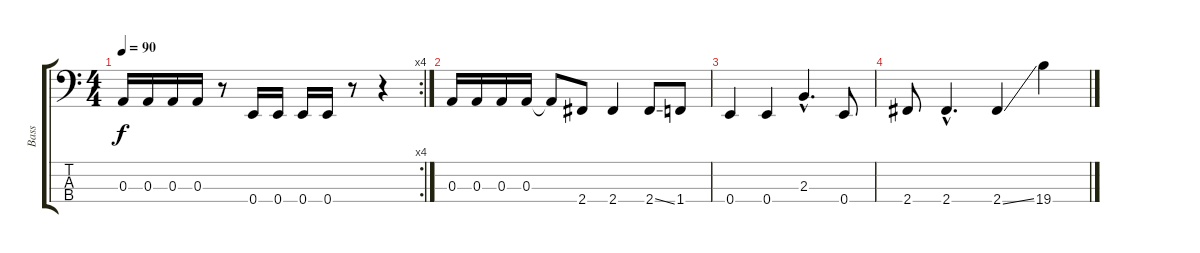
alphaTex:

\track ("Bass" "Bass") {instrument electricbassfinger}
\staff {score tabs}
\tuning (G2 D2 A1 E1) {hide}
\rc 4
\ts (4 4)
\tempo 90
\clef f4
\ks c
0.3.16{dy f} 0.3.16 0.3.16 0.3.16 r.8 0.4.16 0.4.16 0.4.16 0.4.16 r.8 r.4 |
0.3.16 0.3.16 0.3.16 0.3.16 0.3{t}.8 2.4.8 2.4.4 2.4{ss}.8 1.4.8 |
0.4.4 0.4.4 2.3{hac}.4{d} 0.4.8 |
2.4.8 2.4{hac}.4{d} 2.4{ss}.4 19.4.4
